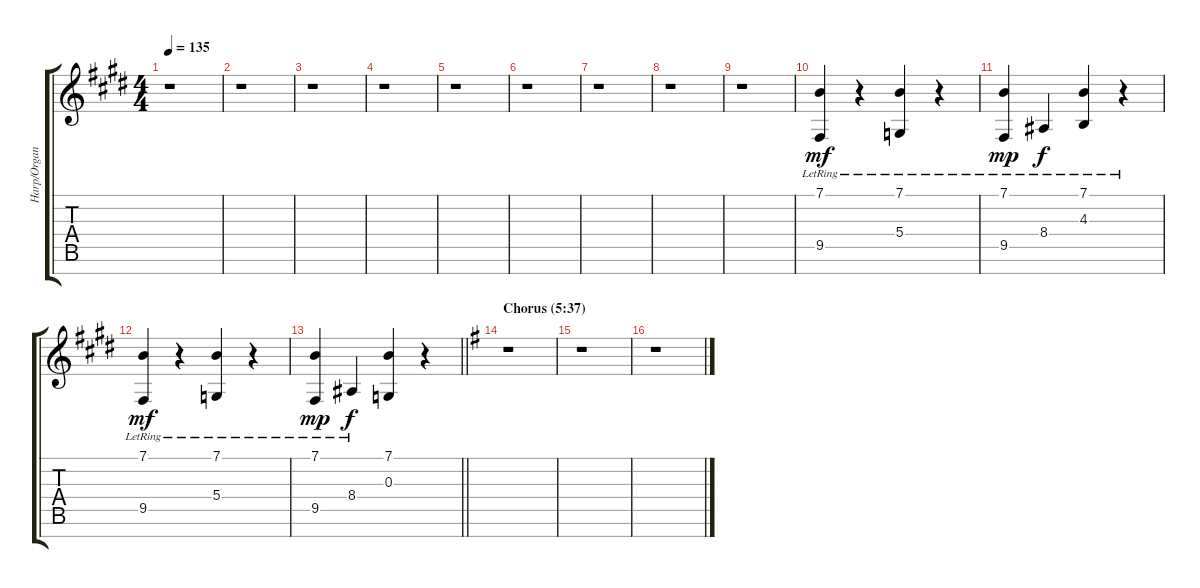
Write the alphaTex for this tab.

\track ("Harp/Organ" "Harp/Organ") {instrument orchestralharp}
\staff {score tabs}
\tuning (E4 B3 G3 D3 A2 E2 B1) {hide}
\ts (4 4)
\tempo 135
\clef g2
\ks c#minor
r.1{dy mf} |
r.1 |
r.1 |
r.1 |
r.1 |
r.1 |
r.1 |
r.1 |
r.1 |
(7.1 9.5{lr}).4 r.4 (7.1 5.4{lr}).4 r.4 |
(7.1 9.5{lr}).4{dy mp} 8.4{lr}.4{dy f} (7.1 4.3{lr}).4 r.4 |
(7.1 9.5{lr}).4{dy mf} r.4 (7.1 5.4{lr}).4 r.4 |
\barLineRight lightlight
(7.1 9.5{lr}).4{dy mp} 8.4{lr}.4{dy f} (7.1 0.3).4 r.4 |
\section ("" "Chorus (5:37)")
\ks eminor
r.1 |
r.1 |
r.1
